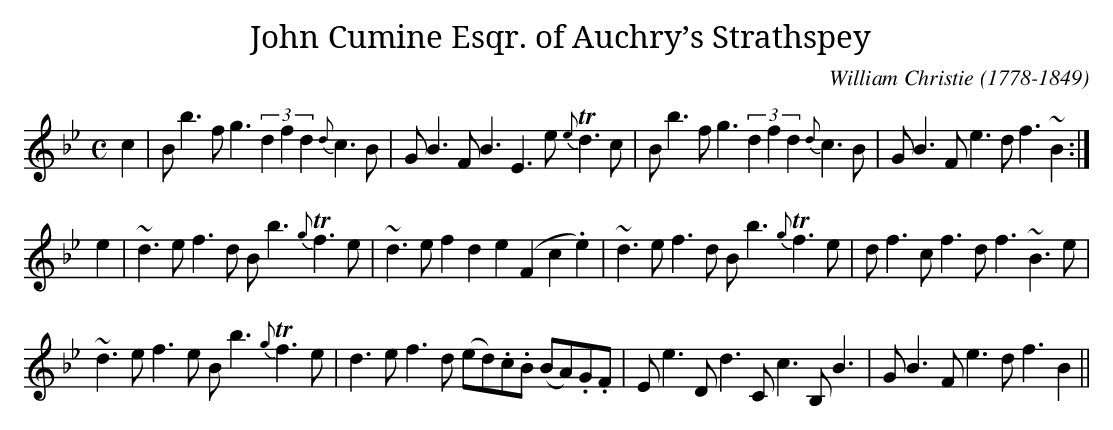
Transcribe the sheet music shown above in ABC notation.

X:1
T:John Cumine Esqr. of Auchry’s Strathspey
C:William Christie (1778-1849)
M:C
L:1/8
K:Bb
c2|Bb3 fg3 (3d2f2d2 {d}c3B|GB3FB3 E3e {e}Td3c|Bb3 fg3 (3d2f2d2 {d}c3B|GB3 Fe3 df3 ~B2:|
e2|~d3ef3d Bb3 {g}Tf3e|~d3ef2d2 e2(F2c2.e2)|~d3ef3d Bb3 {g}Tf3e|df3 cf3 df3 ~B3e|
~d3ef3e Bb3 {g}Tf3e|d3ef3d (ed).c.B (BA).G.F|Ee3 Dd3 Cc3 B,B3|GB3 Fe3 df3 B2||
